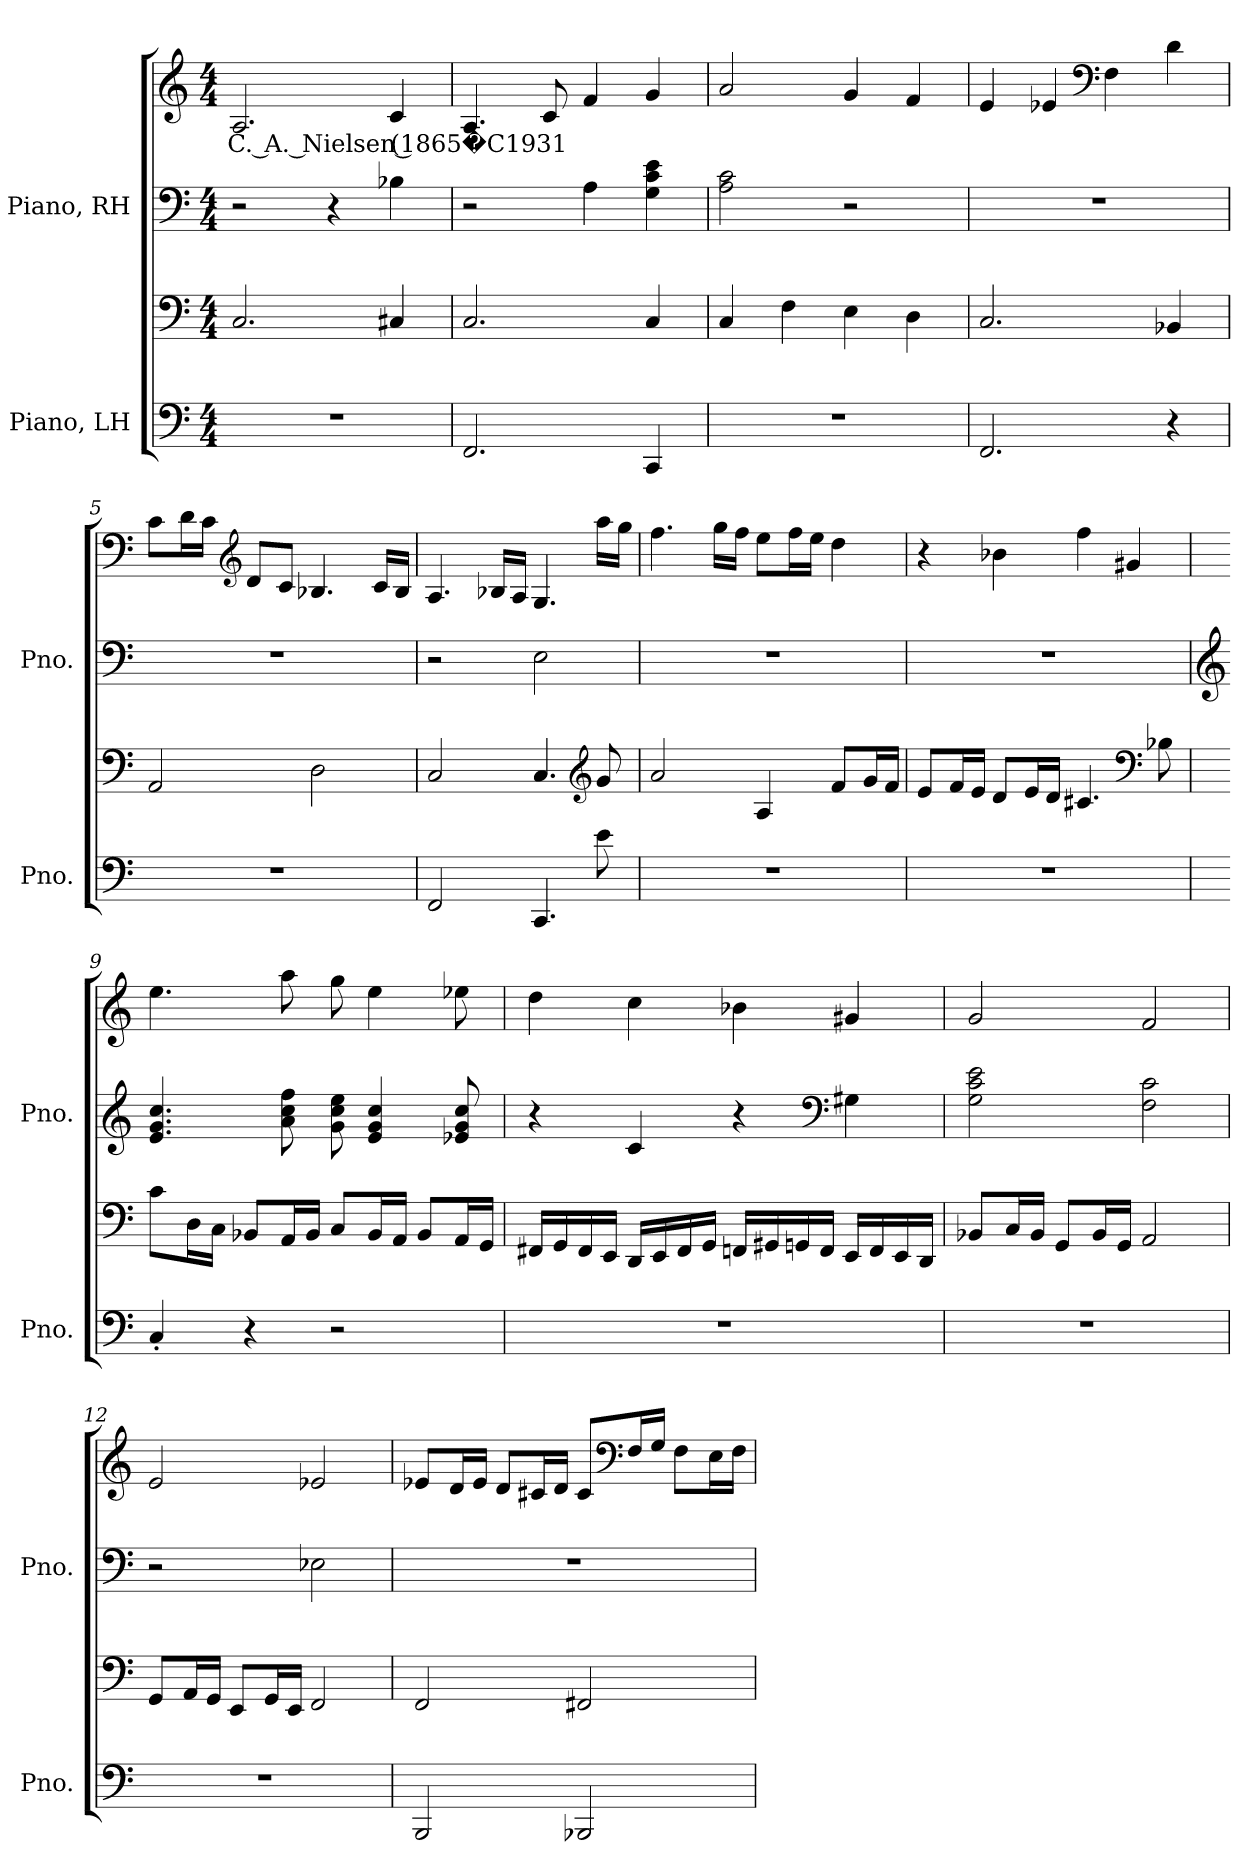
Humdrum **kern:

**kern	**kern	**kern	**kern	**text
*part2	*part2	*part1	*part1	*part1
*staff4	*staff3	*staff2	*staff1	*staff1
*I"Piano, LH	*	*I"Piano, RH	*	*
*I'Pno.	*	*I'Pno.	*	*
*clefF4	*clefF4	*clefF4	*clefG2	*
*k[]	*k[]	*k[]	*k[]	*
*M4/4	*M4/4	*M4/4	*M4/4	*
*MM52	*MM52	*MM52	*MM52	*
=1	=1	=1	=1	=1
!	!	!	!	!LO:LY:b
1r	2.C/	2r	2.A/	C. A. Nielsen (1865�C1931
.	.	4r	.	.
.	4C#X/	4B-X\	4c/	.
=2	=2	=2	=2	=2
2.FF/	2.C/	2r	4.A/	.
.	.	.	8c/	.
.	.	4A\	4f/	.
4CC/	4C/	4G\ 4c\ 4e\	4g/	.
=3	=3	=3	=3	=3
1r	4C/	2A\ 2c\	2a/	.
.	4F\	.	.	.
.	4E\	2r	4g/	.
.	4D\	.	4f/	.
=4	=4	=4	=4	=4
2.FF/	2.C/	1r	4e/	.
.	.	.	4e-X/	.
*	*	*	*clefF4	*
.	.	.	4F\	.
4r	4BB-X/	.	4d\	.
!!LO:LB:g=z
=5	=5	=5	=5	=5
1r	2AA/	1r	8c\L	.
.	.	.	16d\L	.
.	.	.	16c\JJ	.
*	*	*	*clefG2	*
.	.	.	8d/L	.
.	.	.	8c/J	.
.	2D\	.	4.B-X/	.
.	.	.	16c/LL	.
.	.	.	16B-/JJ	.
=6	=6	=6	=6	=6
2FF/	2C/	2r	4.A/	.
.	.	.	16B-X/LL	.
.	.	.	16A/JJ	.
4.CC/	4.C/	2E\	4.G/	.
*	*clefG2	*	*	*
8e\	8g/	.	16aa\LL	.
.	.	.	16gg\JJ	.
=7	=7	=7	=7	=7
1r	2a/	1r	4.ff\	.
.	.	.	16gg\LL	.
.	.	.	16ff\JJ	.
.	4A/	.	8ee\L	.
.	.	.	16ff\L	.
.	.	.	16ee\JJ	.
.	8f/L	.	4dd\	.
.	16g/L	.	.	.
.	16f/JJ	.	.	.
!!LO:LB:g=z
=8	=8	=8	=8	=8
1r	8e/L	1r	4r	.
.	16f/L	.	.	.
.	16e/JJ	.	.	.
.	8d/L	.	4b-X\	.
.	16e/L	.	.	.
.	16d/JJ	.	.	.
.	4.c#X/	.	4ff\	.
.	.	.	4g#X/	.
*	*clefF4	*	*	*
.	8B-X\	.	.	.
=9	=9	=9	=9	=9
*	*	*clefG2	*	*
4C'/	8c\L	4.e/ 4.g/ 4.cc/	4.ee\	.
.	16D\L	.	.	.
.	16C\JJ	.	.	.
4r	8BB-X/L	.	.	.
.	16AA/L	8a\ 8cc\ 8ff\	8aa\	.
.	16BB-/JJ	.	.	.
2r	8C/L	8g\ 8cc\ 8ee\	8gg\	.
.	16BB-/L	4e/ 4g/ 4cc/	4ee\	.
.	16AA/JJ	.	.	.
.	8BB-/L	.	.	.
.	16AA/L	8e-X/ 8g/ 8cc/	8ee-X\	.
.	16GG/JJ	.	.	.
!!LO:PB:g=z
=10	=10	=10	=10	=10
1r	16FF#X/LL	4r	4dd\	.
.	16GG/	.	.	.
.	16FF#/	.	.	.
.	16EE/JJ	.	.	.
.	16DD/LL	4c/	4cc\	.
.	16EE/	.	.	.
.	16FF#/	.	.	.
.	16GG/JJ	.	.	.
.	16FFn/LL	4r	4b-X\	.
.	16GG#X/	.	.	.
.	16GGn/	.	.	.
.	16FF/JJ	.	.	.
*	*	*clefF4	*	*
.	16EE/LL	4G#X\	4g#X/	.
.	16FF/	.	.	.
.	16EE/	.	.	.
.	16DD/JJ	.	.	.
=11	=11	=11	=11	=11
1r	8BB-X/L	2G\ 2c\ 2e\	2g/	.
.	16C/L	.	.	.
.	16BB-/JJ	.	.	.
.	8GG/L	.	.	.
.	16BB-/L	.	.	.
.	16GG/JJ	.	.	.
.	2AA/	2F\ 2c\	2f/	.
=12	=12	=12	=12	=12
1r	8GG/L	2r	2e/	.
.	16AA/L	.	.	.
.	16GG/JJ	.	.	.
.	8EE/L	.	.	.
.	16GG/L	.	.	.
.	16EE/JJ	.	.	.
.	2FF/	2E-X\	2e-X/	.
!!LO:LB:g=z
=13	=13	=13	=13	=13
2BBB/	2FF/	1r	8e-X/L	.
.	.	.	16d/L	.
.	.	.	16e-/JJ	.
.	.	.	8d/L	.
.	.	.	16c#X/L	.
.	.	.	16d/JJ	.
2BBB-X/	2FF#X/	.	8c#/L	.
*	*	*	*clefF4	*
.	.	.	16F/L	.
.	.	.	16G/JJ	.
.	.	.	8F\L	.
.	.	.	16E\L	.
.	.	.	16F\JJ	.
=	=	=	=	=
*-	*-	*-	*-	*-
